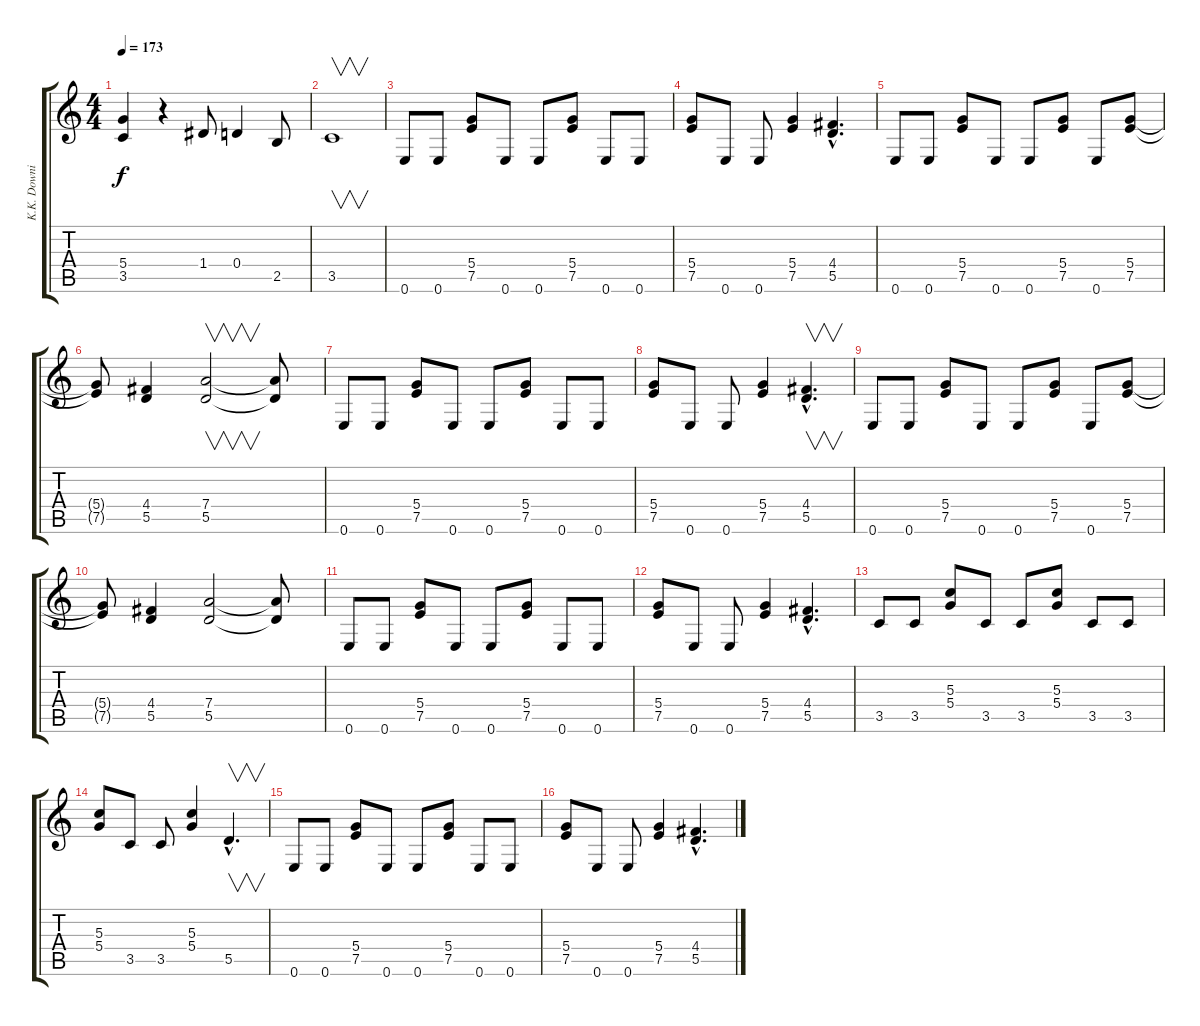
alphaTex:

\track ("K.K. Downing" "K.K. Downi") {instrument distortionguitar}
\staff {score tabs}
\tuning (E4 B3 G3 D3 A2 E2) {hide}
\ts (4 4)
\tempo 173
\clef g2
\ks c
(5.4 3.5).4{dy f} r.4 1.4.8 0.4.4 2.5.8 |
3.5.1{v} |
0.6.8 0.6.8 (5.4 7.5).8 0.6.8 0.6.8 (5.4 7.5).8 0.6.8 0.6.8 |
(5.4 7.5).8 0.6.8 0.6.8 (5.4 7.5).4 (4.4{hac} 5.5{hac}).4{d} |
0.6.8 0.6.8 (5.4 7.5).8 0.6.8 0.6.8 (5.4 7.5).8 0.6.8 (5.4 7.5).8 |
(5.4{t} 7.5{t}).8 (4.4 5.5).4 (7.4 5.5).2{v} (7.4{t} 5.5{t}).8 |
0.6.8 0.6.8 (5.4 7.5).8 0.6.8 0.6.8 (5.4 7.5).8 0.6.8 0.6.8 |
(5.4 7.5).8 0.6.8 0.6.8 (5.4 7.5).4 (4.4{hac} 5.5{hac}).4{v d} |
0.6.8 0.6.8 (5.4 7.5).8 0.6.8 0.6.8 (5.4 7.5).8 0.6.8 (5.4 7.5).8 |
(5.4{t} 7.5{t}).8 (4.4 5.5).4 (7.4 5.5).2 (7.4{t} 5.5{t}).8 |
0.6.8 0.6.8 (5.4 7.5).8 0.6.8 0.6.8 (5.4 7.5).8 0.6.8 0.6.8 |
(5.4 7.5).8 0.6.8 0.6.8 (5.4 7.5).4 (4.4{hac} 5.5{hac}).4{d} |
3.5.8 3.5.8 (5.3 5.4).8 3.5.8 3.5.8 (5.3 5.4).8 3.5.8 3.5.8 |
(5.3 5.4).8 3.5.8 3.5.8 (5.3 5.4).4 5.5{hac}.4{v d} |
0.6.8 0.6.8 (5.4 7.5).8 0.6.8 0.6.8 (5.4 7.5).8 0.6.8 0.6.8 |
(5.4 7.5).8 0.6.8 0.6.8 (5.4 7.5).4 (4.4{hac} 5.5{hac}).4{d}
